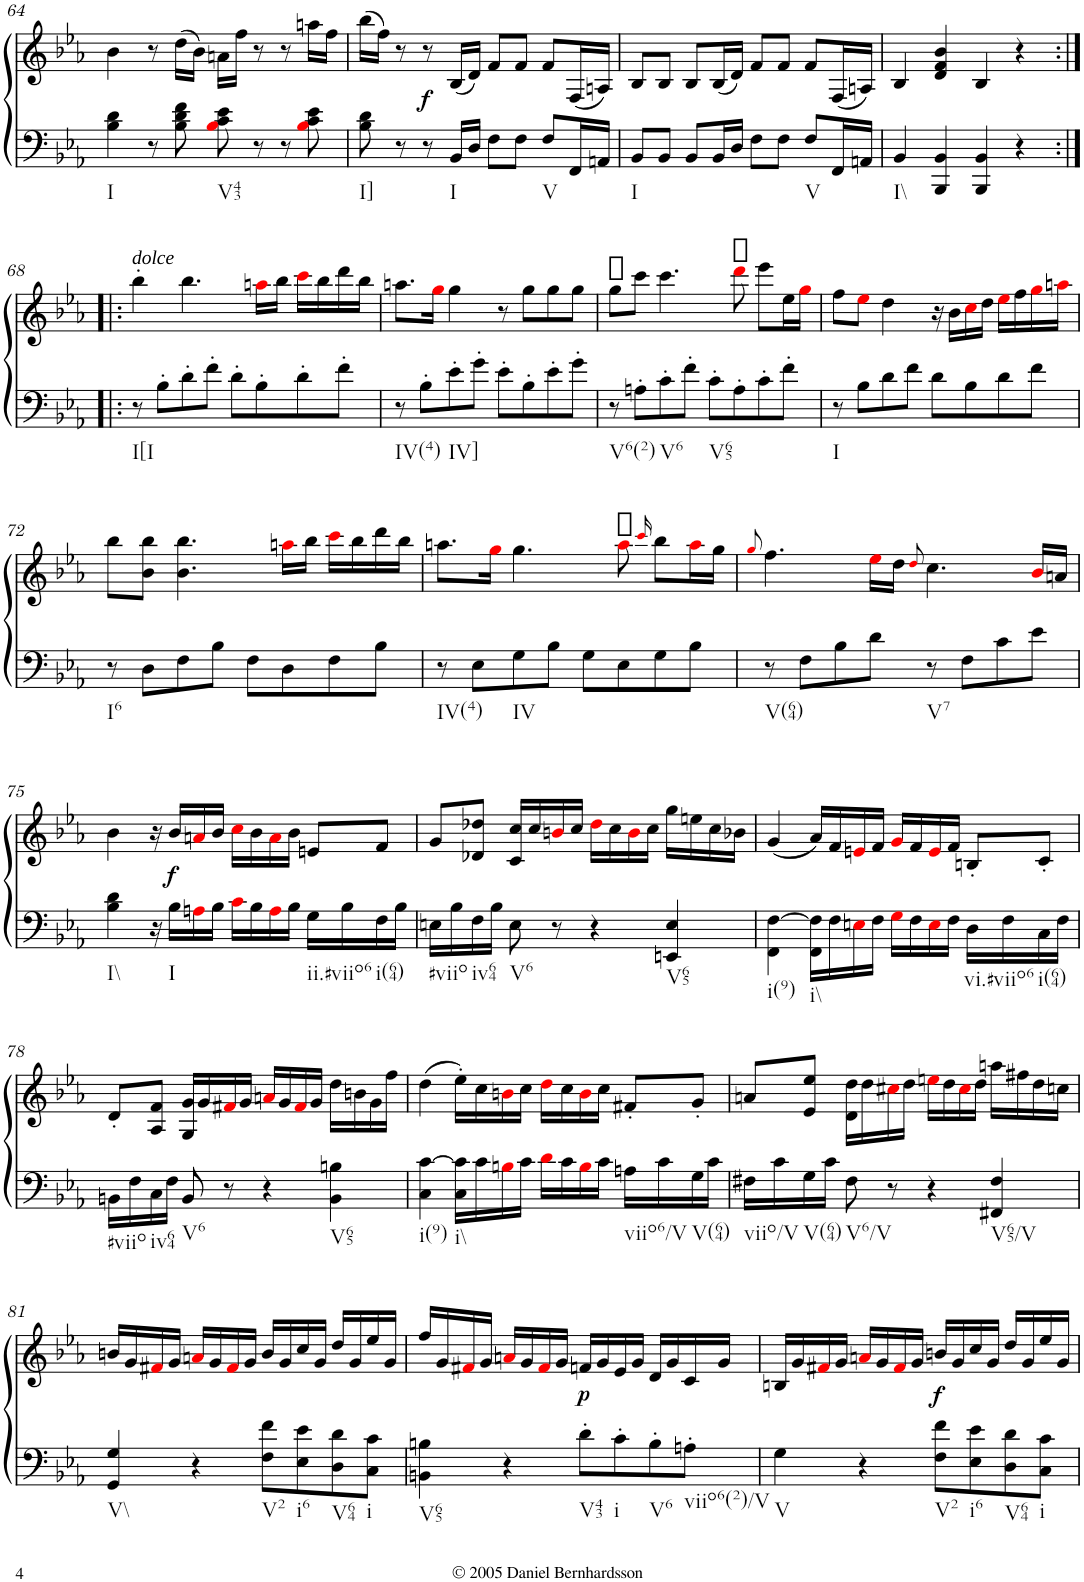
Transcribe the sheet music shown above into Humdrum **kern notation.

**kern	**kern	**dynam
*part1	*part1	*part1
*staff2	*staff1	*staff1/2
*I"Piano	*	*
*I'Pno.	*	*
!!LO:PB:g=z
*clefF4	*clefG2	*
*k[b-e-a-]	*k[b-e-a-]	*
*E-:	*E-:	*
*M4/4	*M4/4	*
*met(c)	*met(c)	*
=64	=64	=64
!LO:TX:b:t=I	!	!
4B-\ 4d\	4b-\	.
8r	8r	.
8B-\ 8d\ 8f\	(16dd\LL	.
.	16b-\JJ)	.
!LO:TX:b:t=V43	!	!
8B-i\ 8c\ 8e-\	16an\LL	.
.	16ff\JJ	.
8r	8r	.
8r	8r	.
8B-i\ 8c\ 8e-\	16aan\LL	.
.	16ff\JJ	.
=65	=65	=65
!LO:TX:b:t=I]	!	!
8B-\ 8d\	(16bb-\LL	.
.	16ff\JJ)	.
8r	8r	.
!	!	!LO:DY:b
8r	8r	f
!LO:TX:b:t=I	!	!
16BB-/LL	(16B-/LL	.
16D/JJ	16d/JJ)	.
8F\L	8f/L	.
8F\J	8f/J	.
!LO:TX:b:t=V	!	!
8F/L	8f/L	.
16FF/L	(16F/L	.
16AAn/JJ	16An/JJ)	.
=66	=66	=66
!LO:TX:b:t=I	!	!
8BB-/L	8B-/L	.
8BB-/J	8B-/J	.
8BB-/L	8B-/L	.
16BB-/L	(16B-/L	.
16D/JJ	16d/JJ)	.
8F\L	8f/L	.
8F\J	8f/J	.
!LO:TX:b:t=V	!	!
8F/L	8f/L	.
16FF/L	(16F/L	.
16AAn/JJ	16An/JJ)	.
=67	=67	=67
!LO:TX:b:t=I\\	!	!
4BB-/	4B-/	.
4BBB-/ 4BB-/	4d/ 4f/ 4b-/	.
4BBB-/ 4BB-/	4B-/	.
4r	4r	.
!!LO:LB:g=z
=68:|!|:	=68:|!|:	=68:|!|:
!	!LO:TX:a:i:t=dolce	!
!LO:TX:b:t=I[I	!	!
8r	4bb-'\	.
8B-'\L	.	.
8d'\	4.bb-\	.
8f'\J	.	.
8d'\L	.	.
8B-'\	16aani\LL	.
.	16bb-\JJ	.
8d'\	16ccci\LL	.
.	16bb-\	.
8f'\J	16ddd\	.
.	16bb-\JJ	.
=69	=69	=69
!LO:TX:b:t=IV(4)	!	!
8r	8.aan\L	.
8B-'\L	.	.
.	16ggi\Jk	.
!LO:TX:b:t=IV]	!	!
8e-'\	4gg\	.
8g'\J	.	.
8e-'\L	8r	.
8B-'\	8gg\L	.
8e-'\	8gg\	.
8g'\J	8gg\J	.
=70	=70	=70
!LO:TX:b:t=V6(2)	!	!
8r	8gg\L	.
8An'\L	8ccc\J	.
!LO:TX:b:t=V6	!	!
8c'\	4.ccc\	.
8f'\J	.	.
!LO:TX:b:t=V65	!	!
8c'\L	.	.
8A'\	8dddi\	.
8c'\	8eee-\L	.
8f'\J	16ee-\L	.
.	16ggi\JJ	.
=71	=71	=71
!LO:TX:b:t=I	!	!
8r	8ff\L	.
8B-\L	8ee-i\J	.
8d\	4dd\	.
8f\J	.	.
8d\L	16r	.
.	16b-\LL	.
8B-\	16cci\	.
.	16dd\JJ	.
8d\	16ee-i\LL	.
.	16ff\	.
8f\J	16ggi\	.
.	16aani\JJ	.
!!LO:LB:g=z
=72	=72	=72
!LO:TX:b:t=I6	!	!
8r	8bb-\L	.
8D\L	8b-\ 8bb-\J	.
8F\	4.b-\ 4.bb-\	.
8B-\J	.	.
8F\L	.	.
8D\	16aani\LL	.
.	16bb-\JJ	.
8F\	16ccci\LL	.
.	16bb-\	.
8B-\J	16ddd\	.
.	16bb-\JJ	.
=73	=73	=73
!LO:TX:b:t=IV(4)	!	!
8r	8.aan\L	.
8E-\L	.	.
.	16ggi\Jk	.
!LO:TX:b:t=IV	!	!
8G\	4.gg\	.
8B-\J	.	.
8G\L	.	.
8E-\	8aai\	.
.	16qccci/	.
8G\	8bb-\L	.
8B-\J	16aai\L	.
.	16gg\JJ	.
=74	=74	=74
.	8qggi/	.
!LO:TX:b:t=V(64)	!	!
8r	4.ff\	.
8F\L	.	.
8B-\	.	.
8d\J	16ee-i\LL	.
.	16dd\JJ	.
.	8qddi/	.
!LO:TX:b:t=V7	!	!
8r	4.cc\	.
8F\L	.	.
8c\	.	.
8e-\J	16b-i/LL	.
.	16an/JJ	.
!!LO:LB:g=z
=75	=75	=75
!LO:TX:b:t=I\\	!	!
4B-\ 4d\	4b-\	.
16r	16r	.
!LO:TX:b:t=I	!	!
!	!	!LO:DY:b
16B-\LL	16b-/LL	f
16Ani\	16ani/	.
16B-\JJ	16b-/JJ	.
16ci\LL	16cci\LL	.
16B-\	16b-\	.
16Ai\	16ai\	.
16B-\JJ	16b-\JJ	.
!LO:TX:b:t=ii.#viio6	!	!
16G\LL	8en/L	.
16B-\	.	.
!LO:TX:b:t=i(64)	!	!
16F\	8f/J	.
16B-\JJ	.	.
=76	=76	=76
!LO:TX:b:t=#viio	!	!
16En\LL	8g/L	.
16B-\	.	.
!LO:TX:b:t=iv64	!	!
16F\	8d-X/ 8dd-X/J	.
16B-\JJ	.	.
!LO:TX:b:t=V6	!	!
8E\	16c/ 16cc/LL	.
.	16cc/	.
8r	16bni/	.
.	16cc/JJ	.
4r	16dd-i\LL	.
.	16cc\	.
.	16bi\	.
.	16cc\JJ	.
!LO:TX:b:t=V65	!	!
4EEn/ 4E/	16gg\LL	.
.	16een\	.
.	16cc\	.
.	16b-X\JJ	.
=77	=77	=77
!LO:TX:b:t=i(9)	!	!
4FF\ [>4F\	(4g/	.
!LO:TX:b:t=i\\	!	!
16FF\ 16F\]LL	16a-/LL)	.
16F\	16f/	.
16Eni\	16eni/	.
16F\JJ	16f/JJ	.
16Gi\LL	16gi/LL	.
16F\	16f/	.
16Ei\	16ei/	.
16F\JJ	16f/JJ	.
!LO:TX:b:t=vi.#viio6	!	!
16D\LL	8Bn'/L	.
16F\	.	.
!LO:TX:b:t=i(64)	!	!
16C\	8c'/J	.
16F\JJ	.	.
!!LO:LB:g=z
=78	=78	=78
!LO:TX:b:t=#viio	!	!
16BBn\LL	8d'/L	.
16F\	.	.
!LO:TX:b:t=iv64	!	!
16C\	8A-/ 8f/J	.
16F\JJ	.	.
!LO:TX:b:t=V6	!	!
8BB/	16G/ 16g/LL	.
.	16g/	.
8r	16f#Xi/	.
.	16g/JJ	.
4r	16ani/LL	.
.	16g/	.
.	16f#i/	.
.	16g/JJ	.
!LO:TX:b:t=V65	!	!
4BB\ 4Bn\	16dd\LL	.
.	16bn\	.
.	16g\	.
.	16ff\JJ	.
=79	=79	=79
!LO:TX:b:t=i(9)	!	!
4C\ [>4c\	(4dd\	.
!LO:TX:b:t=i\\	!	!
16C\ 16c\]LL	16ee-'\LL)	.
16c\	16cc\	.
16Bni\	16bni\	.
16c\JJ	16cc\JJ	.
16di\LL	16ddi\LL	.
16c\	16cc\	.
16Bi\	16bi\	.
16c\JJ	16cc\JJ	.
!LO:TX:b:t=viio6/V	!	!
16An\LL	8f#X'/L	.
16c\	.	.
!LO:TX:b:t=V(64)	!	!
16G\	8g'/J	.
16c\JJ	.	.
=80	=80	=80
!LO:TX:b:t=viio/V	!	!
16F#X\LL	8an/L	.
16c\	.	.
!LO:TX:b:t=V(64)	!	!
16G\	8e-/ 8ee-/J	.
16c\JJ	.	.
!LO:TX:b:t=V6/V	!	!
8F#\	16d\ 16dd\LL	.
.	16dd\	.
8r	16cc#Xi\	.
.	16dd\JJ	.
4r	16eeni\LL	.
.	16dd\	.
.	16cc#i\	.
.	16dd\JJ	.
!LO:TX:b:t=V65/V	!	!
4FF#X/ 4F#/	16aan\LL	.
.	16ff#X\	.
.	16dd\	.
.	16ccn\JJ	.
!!LO:LB:g=z
=81	=81	=81
!LO:TX:b:t=V\\	!	!
4GG/ 4G/	16bn/LL	.
.	16g/	.
.	16f#Xi/	.
.	16g/JJ	.
4r	16ani/LL	.
.	16g/	.
.	16f#i/	.
.	16g/JJ	.
!LO:TX:b:t=V2	!	!
8F\ 8f\L	16b/LL	.
.	16g/	.
!LO:TX:b:t=i6	!	!
8E-\ 8e-\	16cc/	.
.	16g/JJ	.
!LO:TX:b:t=V64	!	!
8D\ 8d\	16dd/LL	.
.	16g/	.
!LO:TX:b:t=i	!	!
8C\ 8c\J	16ee-/	.
.	16g/JJ	.
=82	=82	=82
!LO:TX:b:t=V65	!	!
4BBn\ 4Bn\	16ff/LL	.
.	16g/	.
.	16f#Xi/	.
.	16g/JJ	.
4r	16ani/LL	.
.	16g/	.
.	16f#i/	.
.	16g/JJ	.
!LO:TX:b:t=V43	!	!
!	!	!LO:DY:b
8d'\L	16fn/LL	p
.	16g/	.
!LO:TX:b:t=i	!	!
8c'\	16e-/	.
.	16g/JJ	.
!LO:TX:b:t=V6	!	!
8B'\	16d/LL	.
.	16g/	.
!LO:TX:b:t=viio6(2)/V	!	!
8An'\J	16c/	.
.	16g/JJ	.
=83	=83	=83
!LO:TX:b:t=V	!	!
4G\	16Bn/LL	.
.	16g/	.
.	16f#Xi/	.
.	16g/JJ	.
4r	16ani/LL	.
.	16g/	.
.	16f#i/	.
.	16g/JJ	.
!LO:TX:b:t=V2	!	!
!	!	!LO:DY:b
8F\ 8f\L	16bn/LL	f
.	16g/	.
!LO:TX:b:t=i6	!	!
8E-\ 8e-\	16cc/	.
.	16g/JJ	.
!LO:TX:b:t=V64	!	!
8D\ 8d\	16dd/LL	.
.	16g/	.
!LO:TX:b:t=i	!	!
8C\ 8c\J	16ee-/	.
.	16g/JJ	.
=	=	=
*-	*-	*-
